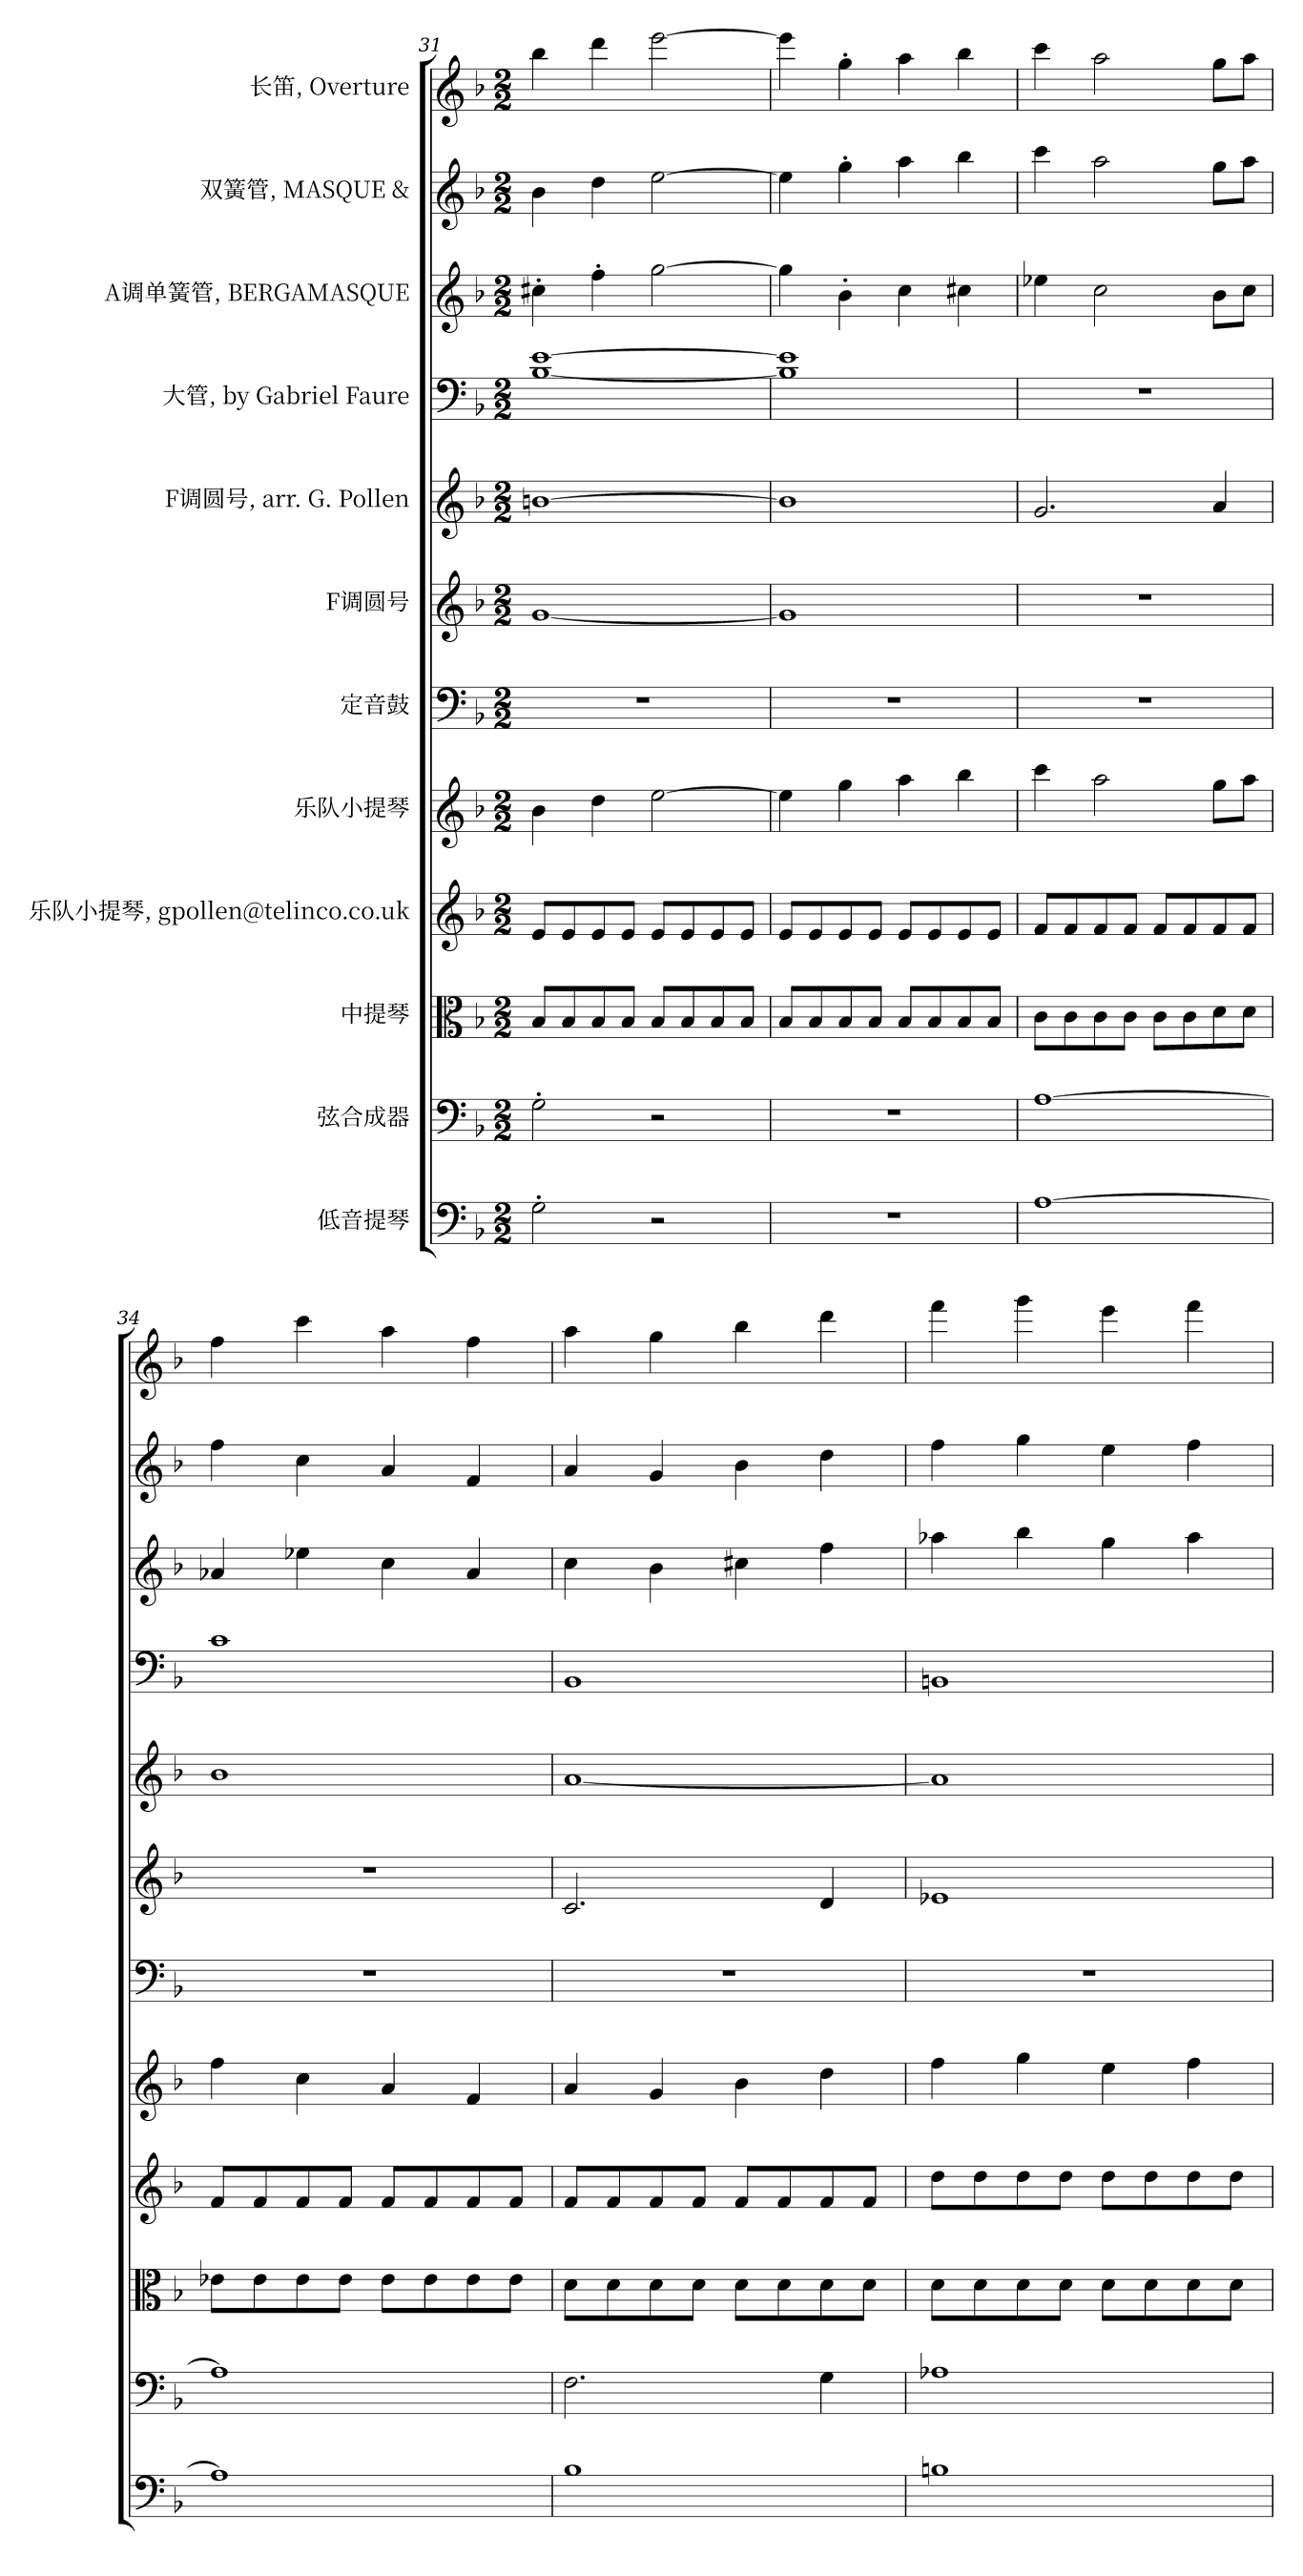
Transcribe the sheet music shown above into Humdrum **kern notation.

**kern	**kern	**kern	**kern	**kern	**kern	**kern	**kern	**kern	**kern	**kern	**kern
*part12	*part11	*part10	*part9	*part8	*part7	*part6	*part5	*part4	*part3	*part2	*part1
*staff12	*staff11	*staff10	*staff9	*staff8	*staff7	*staff6	*staff5	*staff4	*staff3	*staff2	*staff1
*I"低音提琴	*I"弦合成器	*I"中提琴	*I"乐队小提琴, gpollen@telinco.co.uk	*I"乐队小提琴	*I"定音鼓	*I"F调圆号	*I"F调圆号, arr. G. Pollen	*I"大管, by Gabriel Faure	*I"A调单簧管, BERGAMASQUE	*I"双簧管, MASQUE &amp;	*I"长笛, Overture
!!LO:PB:g=z
*clefF4	*clefF4	*clefC3	*clefG2	*clefG2	*clefF4	*clefG2	*clefG2	*clefF4	*clefG2	*clefG2	*clefG2
*ITrd7c12	*	*	*	*	*	*ITrd4c7	*ITrd4c7	*	*ITrd2c3	*	*
*k[b-]	*k[b-]	*k[b-]	*k[b-]	*k[b-]	*k[b-]	*k[b-e-]	*k[b-e-]	*k[b-]	*k[f#c#]	*k[b-]	*k[b-]
*M2/2	*M2/2	*M2/2	*M2/2	*M2/2	*M2/2	*M2/2	*M2/2	*M2/2	*M2/2	*M2/2	*M2/2
=31	=31	=31	=31	=31	=31	=31	=31	=31	=31	=31	=31
2GG'\	2G'\	8B-/L	8e/L	4b-\	1r	[1c	[1en	[1B- [1e	4a#X'\	4b-\	4bb-\
.	.	8B-/	8e/	.	.	.	.	.	.	.	.
.	.	8B-/	8e/	4dd\	.	.	.	.	4dd'\	4dd\	4ddd\
.	.	8B-/J	8e/J	.	.	.	.	.	.	.	.
2r	2r	8B-/L	8e/L	[2ee\	.	.	.	.	[2ee\	[2ee\	[2eee\
.	.	8B-/	8e/	.	.	.	.	.	.	.	.
.	.	8B-/	8e/	.	.	.	.	.	.	.	.
.	.	8B-/J	8e/J	.	.	.	.	.	.	.	.
=32	=32	=32	=32	=32	=32	=32	=32	=32	=32	=32	=32
1r	1r	8B-/L	8e/L	4ee\]	1r	1c]	1e]	1B-] 1e]	4ee\]	4ee\]	4eee\]
.	.	8B-/	8e/	.	.	.	.	.	.	.	.
.	.	8B-/	8e/	4gg\	.	.	.	.	4g'\	4gg'\	4gg'\
.	.	8B-/J	8e/J	.	.	.	.	.	.	.	.
.	.	8B-/L	8e/L	4aa\	.	.	.	.	4a\	4aa\	4aa\
.	.	8B-/	8e/	.	.	.	.	.	.	.	.
.	.	8B-/	8e/	4bb-\	.	.	.	.	4a#X\	4bb-\	4bb-\
.	.	8B-/J	8e/J	.	.	.	.	.	.	.	.
=33	=33	=33	=33	=33	=33	=33	=33	=33	=33	=33	=33
[1AA	[1A	8c\L	8f/L	4ccc\	1r	1r	2.c/	1r	4ccn\	4ccc\	4ccc\
.	.	8c\	8f/	.	.	.	.	.	.	.	.
.	.	8c\	8f/	2aa\	.	.	.	.	2a\	2aa\	2aa\
.	.	8c\J	8f/J	.	.	.	.	.	.	.	.
.	.	8c\L	8f/L	.	.	.	.	.	.	.	.
.	.	8c\	8f/	.	.	.	.	.	.	.	.
.	.	8d\	8f/	8gg\L	.	.	4d/	.	8g\L	8gg\L	8gg\L
.	.	8d\J	8f/J	8aa\J	.	.	.	.	8a\J	8aa\J	8aa\J
=34	=34	=34	=34	=34	=34	=34	=34	=34	=34	=34	=34
1AA]	1A]	8e-X\L	8f/L	4ff\	1r	1r	1e-	1c	4fn/	4ff\	4ff\
.	.	8e-\	8f/	.	.	.	.	.	.	.	.
.	.	8e-\	8f/	4cc\	.	.	.	.	4ccn\	4cc\	4ccc\
.	.	8e-\J	8f/J	.	.	.	.	.	.	.	.
.	.	8e-\L	8f/L	4a/	.	.	.	.	4a\	4a/	4aa\
.	.	8e-\	8f/	.	.	.	.	.	.	.	.
.	.	8e-\	8f/	4f/	.	.	.	.	4f/	4f/	4ff\
.	.	8e-\J	8f/J	.	.	.	.	.	.	.	.
=35	=35	=35	=35	=35	=35	=35	=35	=35	=35	=35	=35
1BB-	2.F\	8d\L	8f/L	4a/	1r	2.F/	[1d	1BB-	4a\	4a/	4aa\
.	.	8d\	8f/	.	.	.	.	.	.	.	.
.	.	8d\	8f/	4g/	.	.	.	.	4g\	4g/	4gg\
.	.	8d\J	8f/J	.	.	.	.	.	.	.	.
.	.	8d\L	8f/L	4b-\	.	.	.	.	4a#X\	4b-\	4bb-\
.	.	8d\	8f/	.	.	.	.	.	.	.	.
.	4G\	8d\	8f/	4dd\	.	4G/	.	.	4dd\	4dd\	4ddd\
.	.	8d\J	8f/J	.	.	.	.	.	.	.	.
!!LO:PB:g=z
=36	=36	=36	=36	=36	=36	=36	=36	=36	=36	=36	=36
1BBn	1A-X	8d\L	8dd\L	4ff\	1r	1A-X	1d]	1BBn	4ffn\	4ff\	4fff\
.	.	8d\	8dd\	.	.	.	.	.	.	.	.
.	.	8d\	8dd\	4gg\	.	.	.	.	4gg\	4gg\	4ggg\
.	.	8d\J	8dd\J	.	.	.	.	.	.	.	.
.	.	8d\L	8dd\L	4ee\	.	.	.	.	4ee\	4ee\	4eee\
.	.	8d\	8dd\	.	.	.	.	.	.	.	.
.	.	8d\	8dd\	4ff\	.	.	.	.	4ff\	4ff\	4fff\
.	.	8d\J	8dd\J	.	.	.	.	.	.	.	.
=	=	=	=	=	=	=	=	=	=	=	=
*-	*-	*-	*-	*-	*-	*-	*-	*-	*-	*-	*-
